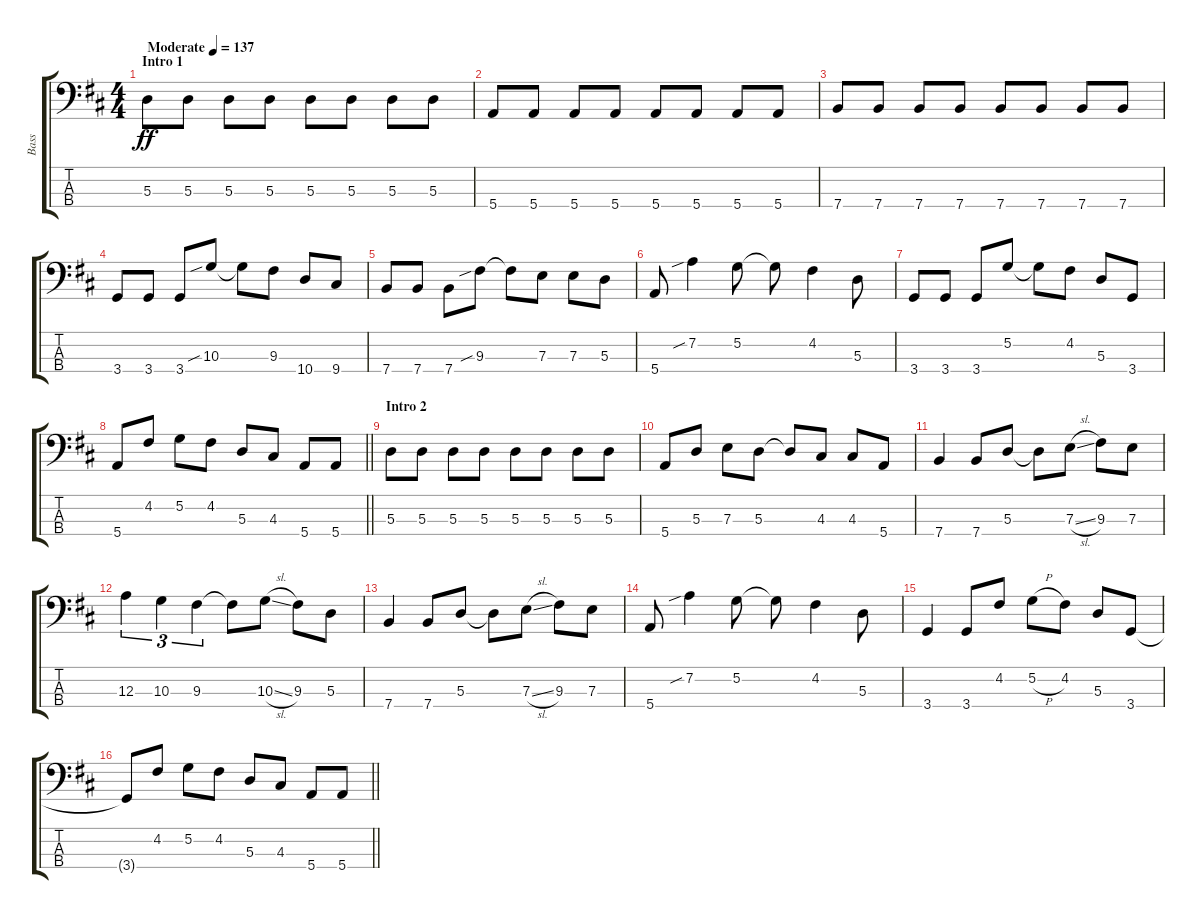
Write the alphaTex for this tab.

\track ("Bass" "Bass") {instrument electricbasspick}
\staff {score tabs}
\tuning (G2 D2 A1 E1) {hide}
\ts (4 4)
\section ("" "Intro 1")
\tempo (137 "Moderate")
\clef f4
\ks d
5.3.8{dy ff instrument electricbasspick} 5.3.8 5.3.8 5.3.8 5.3.8 5.3.8 5.3.8 5.3.8 |
5.4.8 5.4.8 5.4.8 5.4.8 5.4.8 5.4.8 5.4.8 5.4.8 |
7.4.8 7.4.8 7.4.8 7.4.8 7.4.8 7.4.8 7.4.8 7.4.8 |
3.4.8 3.4.8 3.4.8 10.3{sib}.8 10.3{t}.8 9.3.8 10.4.8 9.4.8 |
7.4.8 7.4.8 7.4.8 9.3{sib}.8 9.3{t}.8 7.3.8 7.3.8 5.3.8 |
5.4.8 7.2{sib}.4 5.2.8 5.2{t}.8 4.2.4 5.3.8 |
3.4.8 3.4.8 3.4.8 5.2.8 5.2{t}.8 4.2.8 5.3.8 3.4.8 |
\barLineRight lightlight
5.4.8 4.2.8 5.2.8 4.2.8 5.3.8 4.3.8 5.4.8 5.4.8 |
\section ("" "Intro 2")
5.3.8 5.3.8 5.3.8 5.3.8 5.3.8 5.3.8 5.3.8 5.3.8 |
5.4.8 5.3.8 7.3.8 5.3.8 5.3{t}.8 4.3.8 4.3.8 5.4.8 |
7.4.4 7.4.8 5.3.8 5.3{t}.8 7.3{sl}.8 9.3.8 7.3.8 |
12.3.4{tu (3 2)} 10.3.4{tu (3 2)} 9.3.4{tu (3 2)} 9.3{t}.8 10.3{sl}.8 9.3.8 5.3.8 |
7.4.4 7.4.8 5.3.8 5.3{t}.8 7.3{sl}.8 9.3.8 7.3.8 |
5.4.8 7.2{sib}.4 5.2.8 5.2{t}.8 4.2.4 5.3.8 |
3.4.4 3.4.8 4.2.8 5.2{h}.8 4.2.8 5.3.8 3.4.8 |
\barLineRight lightlight
3.4{t}.8 4.2.8 5.2.8 4.2.8 5.3.8 4.3.8 5.4.8 5.4.8
